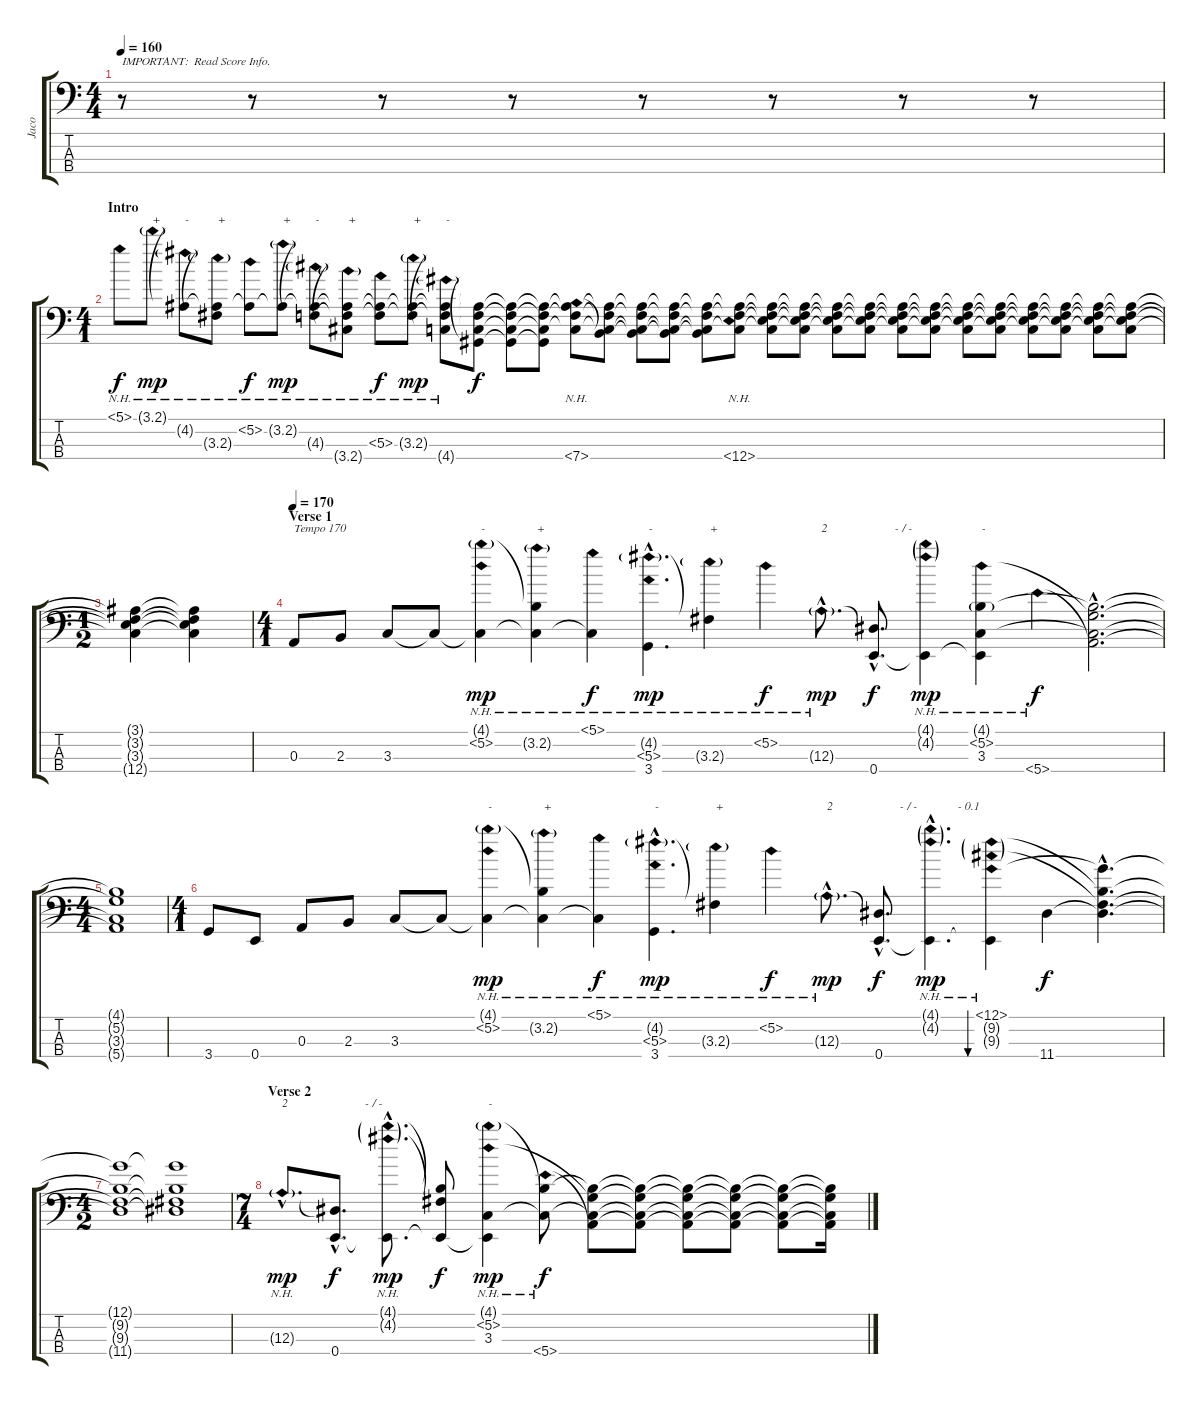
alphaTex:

\track ("Jaco" "Jaco") {instrument electricbassfinger}
\staff {score tabs}
\tuning (G2 D2 A1 E1) {hide}
\ts (4 4)
\tempo 160
\clef f4
\ks c
r.8{txt "IMPORTANT:  Read Score Info." dy f instrument electricbassfinger} r.8 r.8 r.8 r.8 r.8 r.8 r.8 |
\ts (4 1)
\section ("" "Intro")
5.1{nh}.8 3.1{nh g}.8{txt "+" dy mp} (3.1{t} 4.2{nh g}).8{txt "-"} (3.1{t} 4.2{t} 3.3{nh g}).8{txt "+"} (3.1{t} 5.2{nh}).8{dy f} (3.1{t} 3.2{nh g}).8{txt "+" dy mp} (3.1{t} 3.2{t} 4.3{nh g}).8{txt "-"} (3.1{t} 3.2{t} 4.3{t} 3.4{nh g}).8{txt "+"} (3.1{t} 3.2{t} 5.3{nh}).8{dy f} (3.1{t} 3.2{t} 3.3{nh g}).8{txt "+" dy mp} (3.1{t} 3.2{t} 3.3{t} 4.4{nh g}).8{txt "-"} (3.1{t} 3.2{t} 3.3{t} 4.4{t}).8{dy f} (3.1{t} 3.2{t} 3.3{t} 4.4{t}).8 (3.1{t} 3.2{t} 3.3{t} 4.4{t}).8 (3.1{t} 3.2{t} 3.3{t} 7.4{nh}).8 (3.1{t} 3.2{t} 3.3{t} 7.4{t}).8 (3.1{t} 3.2{t} 3.3{t} 7.4{t}).8 (3.1{t} 3.2{t} 3.3{t} 7.4{t}).8 (3.1{t} 3.2{t} 3.3{t} 7.4{t}).8 (3.1{t} 3.2{t} 3.3{t} 12.4{nh}).8 (3.1{t} 3.2{t} 3.3{t} 12.4{t}).8 (3.1{t} 3.2{t} 3.3{t} 12.4{t}).8 (3.1{t} 3.2{t} 3.3{t} 12.4{t}).8 (3.1{t} 3.2{t} 3.3{t} 12.4{t}).8 (3.1{t} 3.2{t} 3.3{t} 12.4{t}).8 (3.1{t} 3.2{t} 3.3{t} 12.4{t}).8 (3.1{t} 3.2{t} 3.3{t} 12.4{t}).8 (3.1{t} 3.2{t} 3.3{t} 12.4{t}).8 (3.1{t} 3.2{t} 3.3{t} 12.4{t}).8 (3.1{t} 3.2{t} 3.3{t} 12.4{t}).8 (3.1{t} 3.2{t} 3.3{t} 12.4{t}).8 (3.1{t} 3.2{t} 3.3{t} 12.4{t}).8 |
\ts (1 2)
(3.1{t} 3.2{t} 3.3{t} 12.4{t}).4 (3.1{t} 3.2{t} 3.3{t} 12.4{t}).4 |
\ts (4 1)
\section ("" "Verse 1")
\tempo 170
0.3.8{txt "Tempo 170"} 2.3.8 3.3.8 3.3{t}.8 (4.1{nh g} 5.2{nh} 3.3{t}).4{txt "-" dy mp} (4.1{t} 3.2{nh g} 3.3{t}).4{txt "+"} (5.1{nh} 3.3{t}).4{dy f} (4.2{nh g hac} 5.3{nh hac} 3.4{hac}).4{d txt "-" dy mp} (4.2{t} 3.3{nh g}).4{txt "+"} 5.2{nh}.4{dy f} 6.3{nh g hac}.8{d txt "2" dy mp} (6.3{hac t} 0.4{hac}).8{d txt "       - / -" dy f} (4.1{nh g} 4.2{nh g} 0.4{t}).4{dy mp} (4.1{g} 5.2{nh} 3.3 0.4{t}).4{txt "-"} 5.4{nh}.4{dy f} (4.1{hac t} 5.2{hac t} 3.3{hac t} 5.4{hac t}).2{d} |
\ts (4 4)
(4.1{t} 5.2{t} 3.3{t} 5.4{t}).1 |
\ts (4 1)
3.4.8 0.4.8 0.3.8 2.3.8 3.3.8 3.3{t}.8 (4.1{nh g} 5.2{nh} 3.3{t}).4{txt "-" dy mp} (4.1{t} 3.2{nh g} 3.3{t}).4{txt "+"} (5.1{nh} 3.3{t}).4{dy f} (4.2{nh g hac} 5.3{nh hac} 3.4{hac}).4{d txt "-" dy mp} (4.2{t} 3.3{nh g}).4{txt "+"} 5.2{nh}.4{dy f} 6.3{nh g hac}.8{d txt "2" dy mp} (6.3{hac t} 0.4{hac}).8{d txt "       - / -" dy f} (4.1{nh g hac} 4.2{nh g hac} 0.4{hac t}).4{d txt "         - 0.1" dy mp} (12.1{nh} 9.2{nh g} 9.3{nh g} 0.4{t}).4{bu 60} 11.4.4{dy f} (12.1{hac t} 9.2{hac t} 9.3{hac t} 11.4{hac t}).4{d} |
\ts (4 2)
(12.1{t} 9.2{t} 9.3{t} 11.4{t}).1 (12.1{t} 9.2{t} 9.3{t} 11.4{t}).1 |
\ts (7 4)
\section ("" "Verse 2")
6.3{nh g hac}.8{d txt "2" dy mp} (6.3{hac t} 0.4{hac}).8{d txt "          - / -" dy f} (4.1{nh g hac} 4.2{nh g hac} 0.4{hac t}).8{d dy mp} (4.1{t} 4.2{t} 0.4{t}).8{dy f} (4.1{nh g} 5.2{nh} 3.3 0.4{t}).4{txt "-" dy mp} (4.1{t} 3.3{t} 5.4{nh}).8{dy f} (4.1{t} 5.2{t} 3.3{t} 5.4{t}).8 (4.1{t} 5.2{t} 3.3{t} 5.4{t}).8 (4.1{t} 5.2{t} 3.3{t} 5.4{t}).8 (4.1{t} 5.2{t} 3.3{t} 5.4{t}).8 (4.1{t} 5.2{t} 3.3{t} 5.4{t}).8 (4.1{t} 5.2{t} 3.3{t} 5.4{t}).16
